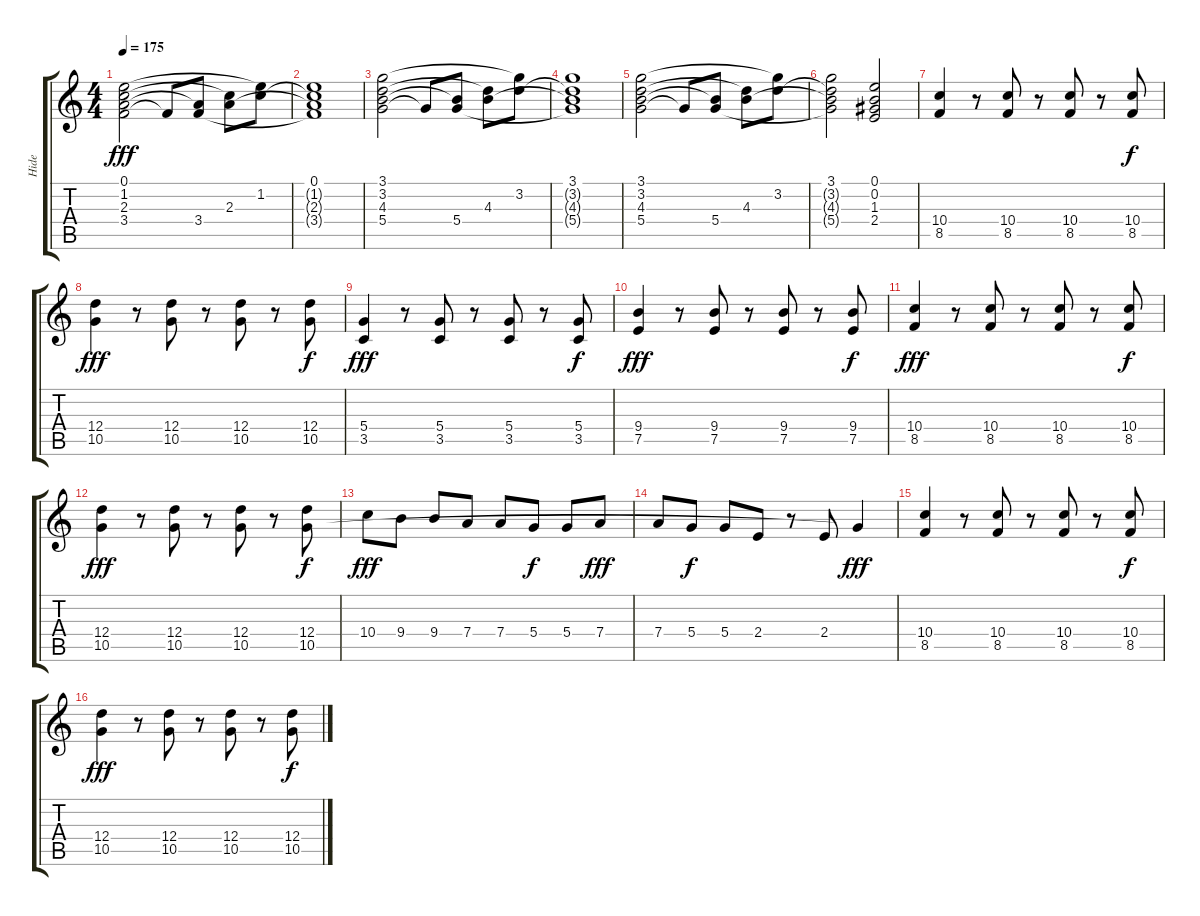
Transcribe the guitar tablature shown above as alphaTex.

\track ("Hide" "Hide") {instrument distortionguitar}
\staff {score tabs}
\tuning (E4 B3 G3 D3 A2 E2) {hide}
\ts (4 4)
\tempo 175
\clef g2
\ks c
(0.1 1.2 2.3 3.4).2{dy fff} 3.4{t}.8 (2.3{t} 3.4).8 (1.2{t} 2.3).8 (0.1{t} 1.2).8 |
(0.1 1.2{t} 2.3{t} 3.4{t}).1 |
(3.1 3.2 4.3 5.4).2 5.4{t}.8 (4.3{t} 5.4).8 (3.2{t} 4.3).8 (3.1{t} 3.2).8 |
(3.1 3.2{t} 4.3{t} 5.4{t}).1 |
(3.1 3.2 4.3 5.4).2 5.4{t}.8 (4.3{t} 5.4).8 (3.2{t} 4.3).8 (3.1{t} 3.2).8 |
(3.1 3.2{t} 4.3{t} 5.4{t}).2 (0.1 0.2 1.3 2.4).2 |
(10.4 8.5).4 r.8 (10.4 8.5).8 r.8 (10.4 8.5).8 r.8 (10.4 8.5).8{dy f} |
(12.4 10.5).4{dy fff} r.8 (12.4 10.5).8 r.8 (12.4 10.5).8 r.8 (12.4 10.5).8{dy f} |
(5.4 3.5).4{dy fff} r.8 (5.4 3.5).8 r.8 (5.4 3.5).8 r.8 (5.4 3.5).8{dy f} |
(9.4 7.5).4{dy fff} r.8 (9.4 7.5).8 r.8 (9.4 7.5).8 r.8 (9.4 7.5).8{dy f} |
(10.4 8.5).4{dy fff} r.8 (10.4 8.5).8 r.8 (10.4 8.5).8 r.8 (10.4 8.5).8{dy f} |
(12.4 10.5).4{dy fff} r.8 (12.4 10.5).8 r.8 (12.4 10.5).8 r.8 (12.4 10.5).8{dy f} |
10.4.8{dy fff} 9.4.8 9.4.8 7.4.8 7.4.8 5.4.8{dy f} 5.4.8 7.4.8{dy fff} |
7.4.8 5.4.8{dy f} 5.4.8 2.4.8 r.8 2.4.8 10.5{t}.4{dy fff} |
(10.4 8.5).4 r.8 (10.4 8.5).8 r.8 (10.4 8.5).8 r.8 (10.4 8.5).8{dy f} |
(12.4 10.5).4{dy fff} r.8 (12.4 10.5).8 r.8 (12.4 10.5).8 r.8 (12.4 10.5).8{dy f}
